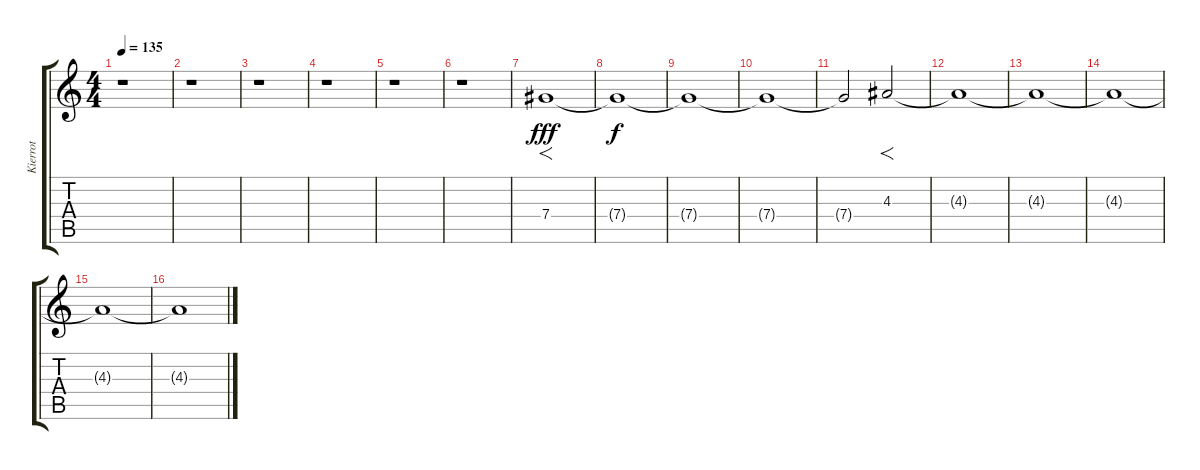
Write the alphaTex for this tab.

\track ("Kierrot" "Kierrot") {instrument guitarharmonics}
\staff {score tabs}
\tuning (Eb4 Bb3 Gb3 Db3 Ab2 Db2) {hide}
\ts (4 4)
\tempo 135
\clef g2
\ks c
r.1{dy f} |
r.1 |
r.1 |
r.1 |
r.1 |
r.1 |
7.4.1{f dy fff} |
7.4{t}.1{dy f} |
7.4{t}.1 |
7.4{t}.1 |
7.4{t}.2 4.3.2{f} |
4.3{t}.1 |
4.3{t}.1 |
4.3{t}.1 |
4.3{t}.1 |
4.3{t}.1
